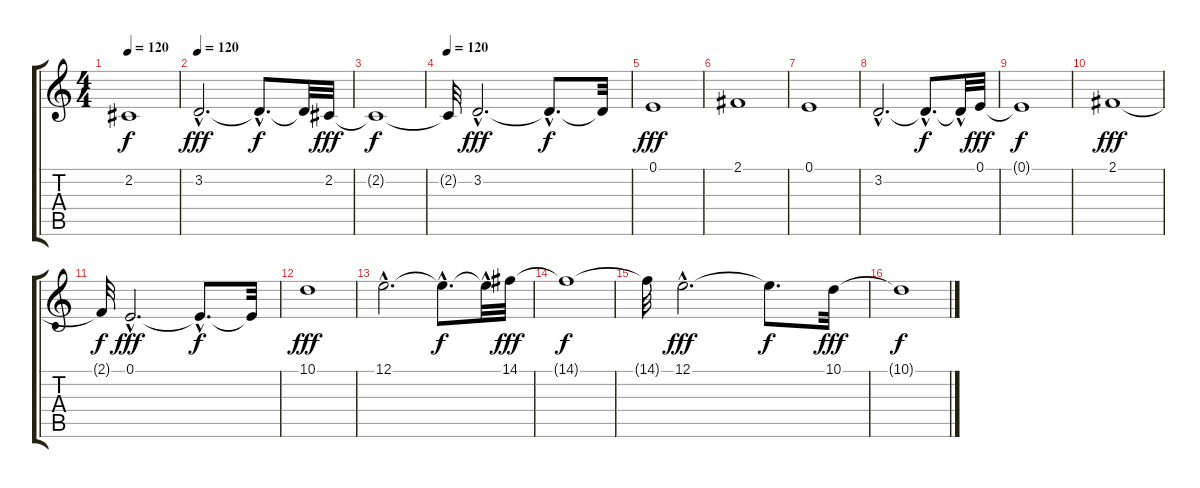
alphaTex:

\track "" {instrument choiraahs}
\staff {score tabs}
\tuning (E4 B3 G3 D3 A2 E2) {hide}
\ts (4 4)
\tempo 120
\clef g2
\ks c
2.2{t}.1{dy f} |
\tempo 120
3.2{hac}.2{d dy fff} 3.2{hac t}.8{d dy f} 3.2{t}.32 2.2.32{dy fff} |
2.2{t}.1{dy f} |
\tempo 120
2.2{t}.32 3.2{hac}.2{d dy fff} 3.2{hac t}.8{d dy f} 3.2{t}.32 |
0.1.1{dy fff} |
2.1.1 |
0.1.1 |
3.2{hac}.2{d} 3.2{hac t}.8{d dy f} 3.2{hac t}.32 0.1.32{dy fff} |
0.1{t}.1{dy f} |
2.1.1{dy fff} |
2.1{t}.32{dy f} 0.1{hac}.2{d dy fff} 0.1{hac t}.8{d dy f} 0.1{t}.32 |
10.1.1{dy fff} |
12.1{hac}.2{d} 12.1{hac t}.8{d dy f} 12.1{hac t}.32 14.1.32{dy fff} |
14.1{t}.1{dy f} |
14.1{t}.32 12.1{hac}.2{d dy fff} 12.1{t}.8{d dy f} 10.1.32{dy fff} |
10.1{t}.1{dy f}
